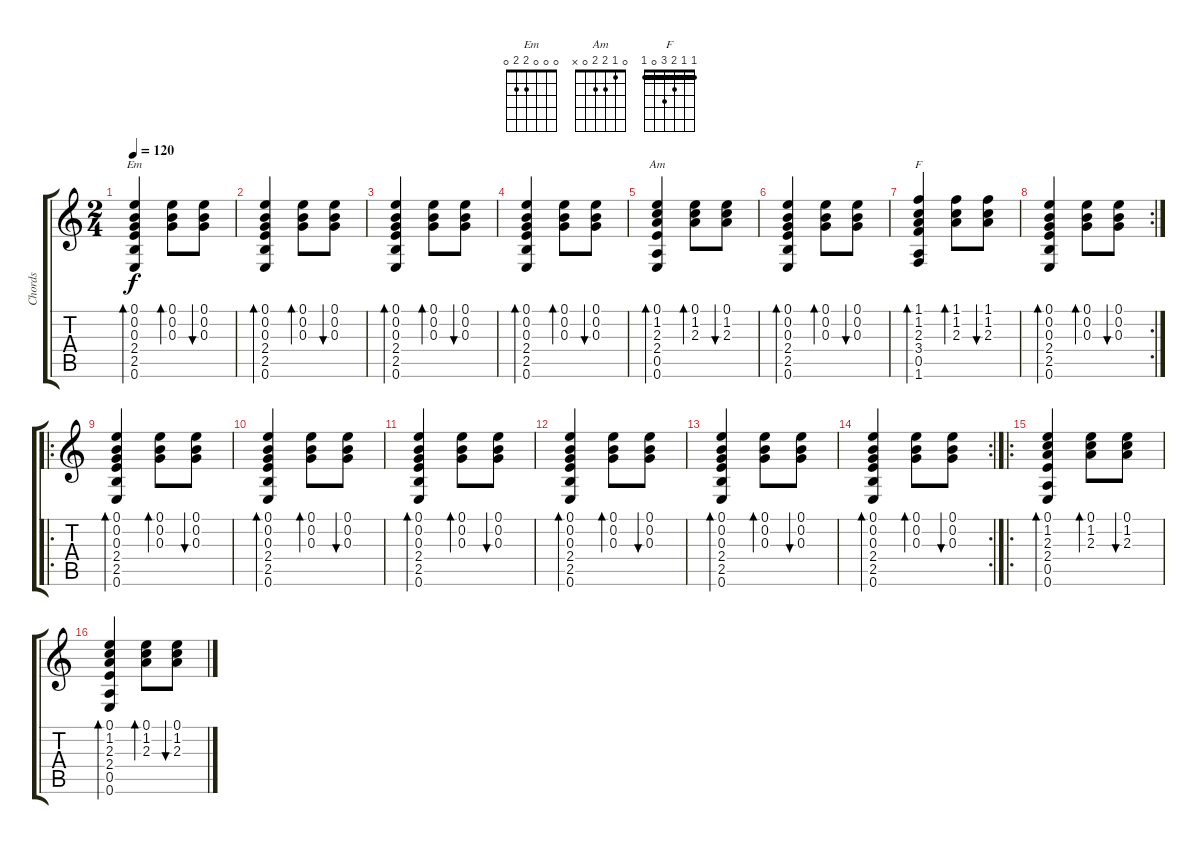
\track ("Chords" "Chords") {instrument acousticguitarnylon}
\staff {score tabs}
\tuning (E4 B3 G3 D3 A2 E2) {hide}
\chord ("Em" 0 0 0 2 2 0)
\chord ("Am" 0 1 2 2 0 x)
\chord ("F" 1 1 2 3 0 1) {barre 1}
\ts (2 4)
\tempo 120
\clef g2
\ks c
(0.1 0.2 0.3 2.4 2.5 0.6).4{bd 60 ch "Em" dy f instrument acousticguitarnylon} (0.1 0.2 0.3).8{bd 60} (0.1 0.2 0.3).8{bu 60} |
(0.1 0.2 0.3 2.4 2.5 0.6).4{bd 60} (0.1 0.2 0.3).8{bd 60} (0.1 0.2 0.3).8{bu 60} |
(0.1 0.2 0.3 2.4 2.5 0.6).4{bd 60} (0.1 0.2 0.3).8{bd 60} (0.1 0.2 0.3).8{bu 60} |
(0.1 0.2 0.3 2.4 2.5 0.6).4{bd 60} (0.1 0.2 0.3).8{bd 60} (0.1 0.2 0.3).8{bu 60} |
(0.1 1.2 2.3 2.4 0.5 0.6).4{bd 60 ch "Am"} (0.1 1.2 2.3).8{bd 60} (0.1 1.2 2.3).8{bu 60} |
(0.1 0.2 0.3 2.4 2.5 0.6).4{bd 60} (0.1 0.2 0.3).8{bd 60} (0.1 0.2 0.3).8{bu 60} |
(1.1 1.2 2.3 3.4 0.5 1.6).4{bd 60 ch "F"} (1.1 1.2 2.3).8{bd 60} (1.1 1.2 2.3).8{bu 60} |
\rc 2
(0.1 0.2 0.3 2.4 2.5 0.6).4{bd 60} (0.1 0.2 0.3).8{bd 60} (0.1 0.2 0.3).8{bu 60} |
\ro
(0.1 0.2 0.3 2.4 2.5 0.6).4{bd 60} (0.1 0.2 0.3).8{bd 60} (0.1 0.2 0.3).8{bu 60} |
(0.1 0.2 0.3 2.4 2.5 0.6).4{bd 60} (0.1 0.2 0.3).8{bd 60} (0.1 0.2 0.3).8{bu 60} |
(0.1 0.2 0.3 2.4 2.5 0.6).4{bd 60} (0.1 0.2 0.3).8{bd 60} (0.1 0.2 0.3).8{bu 60} |
(0.1 0.2 0.3 2.4 2.5 0.6).4{bd 60} (0.1 0.2 0.3).8{bd 60} (0.1 0.2 0.3).8{bu 60} |
(0.1 0.2 0.3 2.4 2.5 0.6).4{bd 60} (0.1 0.2 0.3).8{bd 60} (0.1 0.2 0.3).8{bu 60} |
\rc 2
(0.1 0.2 0.3 2.4 2.5 0.6).4{bd 60} (0.1 0.2 0.3).8{bd 60} (0.1 0.2 0.3).8{bu 60} |
\ro
(0.1 1.2 2.3 2.4 0.5 0.6).4{bd 60} (0.1 1.2 2.3).8{bd 60} (0.1 1.2 2.3).8{bu 60} |
(0.1 1.2 2.3 2.4 0.5 0.6).4{bd 60} (0.1 1.2 2.3).8{bd 60} (0.1 1.2 2.3).8{bu 60}
